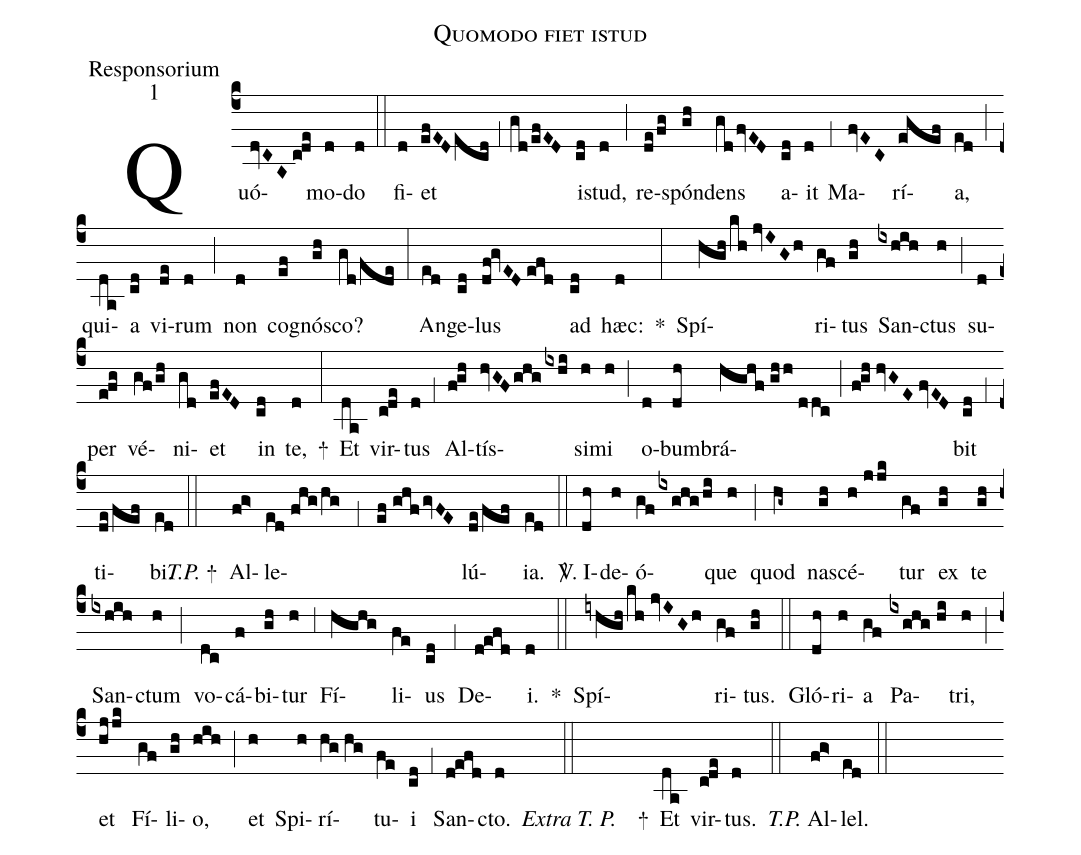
name:Quomodo fiet istud;
office-part:Responsorium;
mode:1;
%%
(c4) Quó(dvCA//c!de)mo(d)do(d) (::)
fi(d)et(efED/ecd,1gd/efED) i(cd)stud,(d) (;) re(de/fg)spón(gh)dens(gd/fvED) a(cd)it(d) (,1) Ma(fvEC)rí(egef)a,(ed) (;) qui(da)a(cd) vi(de)rum(d) (;) non(d) co(ef)gnó(gh)sco?(gd/fde) (:)
An(ed)ge(cd)lus(df!gvED//efd) ad(cd) hæc:(d) *(:) Spí(hgh/kh//jvIGh)ri(gf)tus(gh) San(ixhih)ctus(h) (;) su(d)per(e!fg) vé(gf/gh)ni(gd)et(efED) in(cd) te,(d) +(:) Et(da) vir(c!de)tus(d) (,1) Al(f!gh)tís(hvGF/ghg/ixhi)si(h)mi(h) (;) o(d)bum(dh)brá(hghf//ghh//ddc;f!gh//hvGE//fvED)bit(cd) (,1) ti(de/fef)bi.(ed) (::) <i>T.P.</i> +() Al(fg>)le(ed//fhg/hg,1ef//ghf/gvFE)lú(de/fef)ia.(ed) (::)

<sp>V/</sp>. I(dh)de(h)ó(gf/ixghg/hi)que(h) (;) quod(hg~) na(gh)scé(h//jjk)tur(gf) ex(gh) te(gh) San(ixhih)ctum(h) (;) vo(dc)cá(f)bi(gh)tur(h) (,3) Fí(hghg)li(fe)us(cd) (,1) De(d!efd)i.(d) *(::) Spí(iyhgh/kh//jvIGh)ri(gf)tus.(gh) (::)

Gló(dh)ri(h)a(gf) Pa(ixghg//hi)tri,(h) (;) et(hjjk) Fí(gf)li(gh)o,(hih) (;) et(h) Spi(h)rí(hg//hg)tu(fe)i(cd) (,1) San(d!efd)cto.(d) <i>Extra T. P.</i>(::) +() Et(da) vir(c!de)tus.(d) (::) <i>T.P.</i> Al(fg>)lel.(ed) (::)
